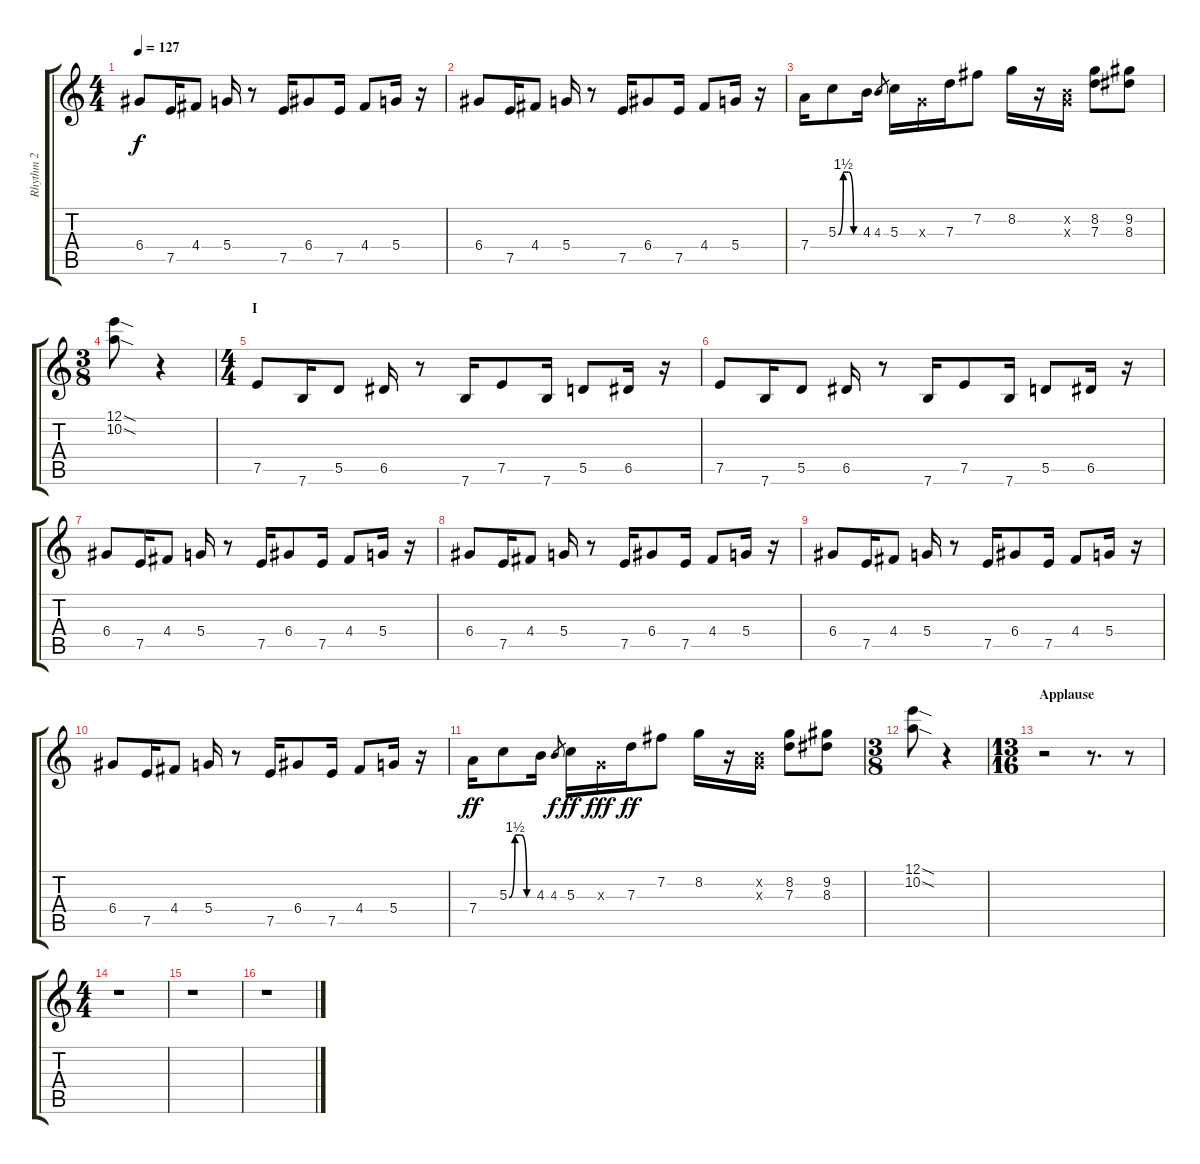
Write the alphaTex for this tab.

\track ("Rhythm 2" "Rhythm 2") {instrument distortionguitar}
\staff {score tabs}
\tuning (E4 B3 G3 D3 A2 E2) {hide}
\ts (4 4)
\tempo 127
\clef g2
\ks c
6.4.8{dy f} 7.5.16 4.4.8 5.4.16 r.8 7.5.16 6.4.8 7.5.16 4.4.8 5.4.16 r.16 |
6.4.8 7.5.16 4.4.8 5.4.16 r.8 7.5.16 6.4.8 7.5.16 4.4.8 5.4.16 r.16 |
7.4.16 5.3{be (custom 0 0 15 6 30 6 45 0 60 0)}.8 4.3.16 4.3.8{gr} 5.3.16 0.3{x}.16 7.3.16 7.2.8 8.2.16 r.16 (0.2{x} 0.3{x}).16 (8.2 7.3).8 (9.2 8.3).8 |
\ts (3 8)
(12.1{sod} 10.2{sod}).8 r.4 |
\ts (4 4)
\section ("" "I")
7.5.8{volume 16} 7.6.16 5.5.8 6.5.16 r.8 7.6.16 7.5.8 7.6.16 5.5.8 6.5.16 r.16 |
7.5.8 7.6.16 5.5.8 6.5.16 r.8 7.6.16 7.5.8 7.6.16 5.5.8 6.5.16 r.16 |
6.4.8 7.5.16 4.4.8 5.4.16 r.8 7.5.16 6.4.8 7.5.16 4.4.8 5.4.16 r.16 |
6.4.8 7.5.16 4.4.8 5.4.16 r.8 7.5.16 6.4.8 7.5.16 4.4.8 5.4.16 r.16 |
6.4.8 7.5.16 4.4.8 5.4.16 r.8 7.5.16 6.4.8 7.5.16 4.4.8 5.4.16 r.16 |
6.4.8 7.5.16 4.4.8 5.4.16 r.8 7.5.16 6.4.8 7.5.16 4.4.8 5.4.16 r.16 |
7.4.16{dy ff} 5.3{be (custom 0 0 15 6 30 6 45 0 60 0)}.8 4.3.16 4.3.8{gr dy f} 5.3.16{dy ff} 0.3{x}.16{dy fff} 7.3.16{dy ff} 7.2.8 8.2.16 r.16 (0.2{x} 0.3{x}).16 (8.2 7.3).8 (9.2 8.3).8 |
\ts (3 8)
(12.1{sod} 10.2{sod}).8 r.4 |
\ts (13 16)
\section ("" "Applause")
r.2 r.8{d} r.8 |
\ts (4 4)
r.1 |
r.1 |
r.1
